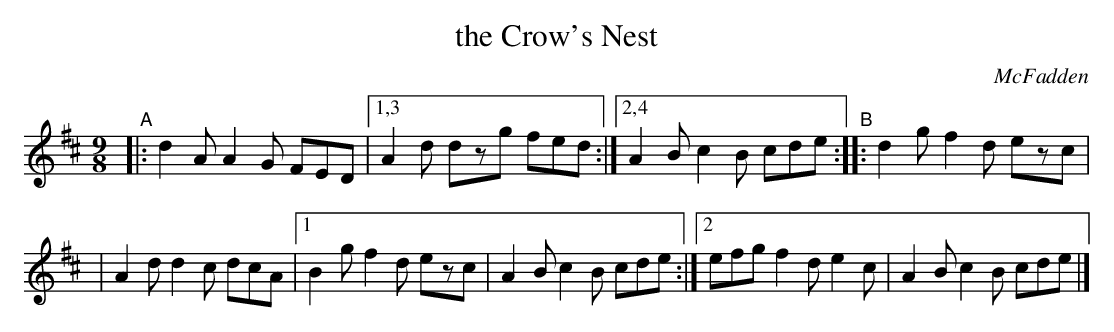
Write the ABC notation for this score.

X:1
T: the Crow's Nest
O: McFadden
M: 9/8
K: D
"^A"|: d2A A2G FED |1,3 A2d dzg fed :|2,4 A2B c2B cde "^B":: d2g f2d ezc |
| A2d d2c dcA |[1 B2g f2d ezc | A2B c2B cde :|[2 efg f2d e2c | A2B c2B cde |]
